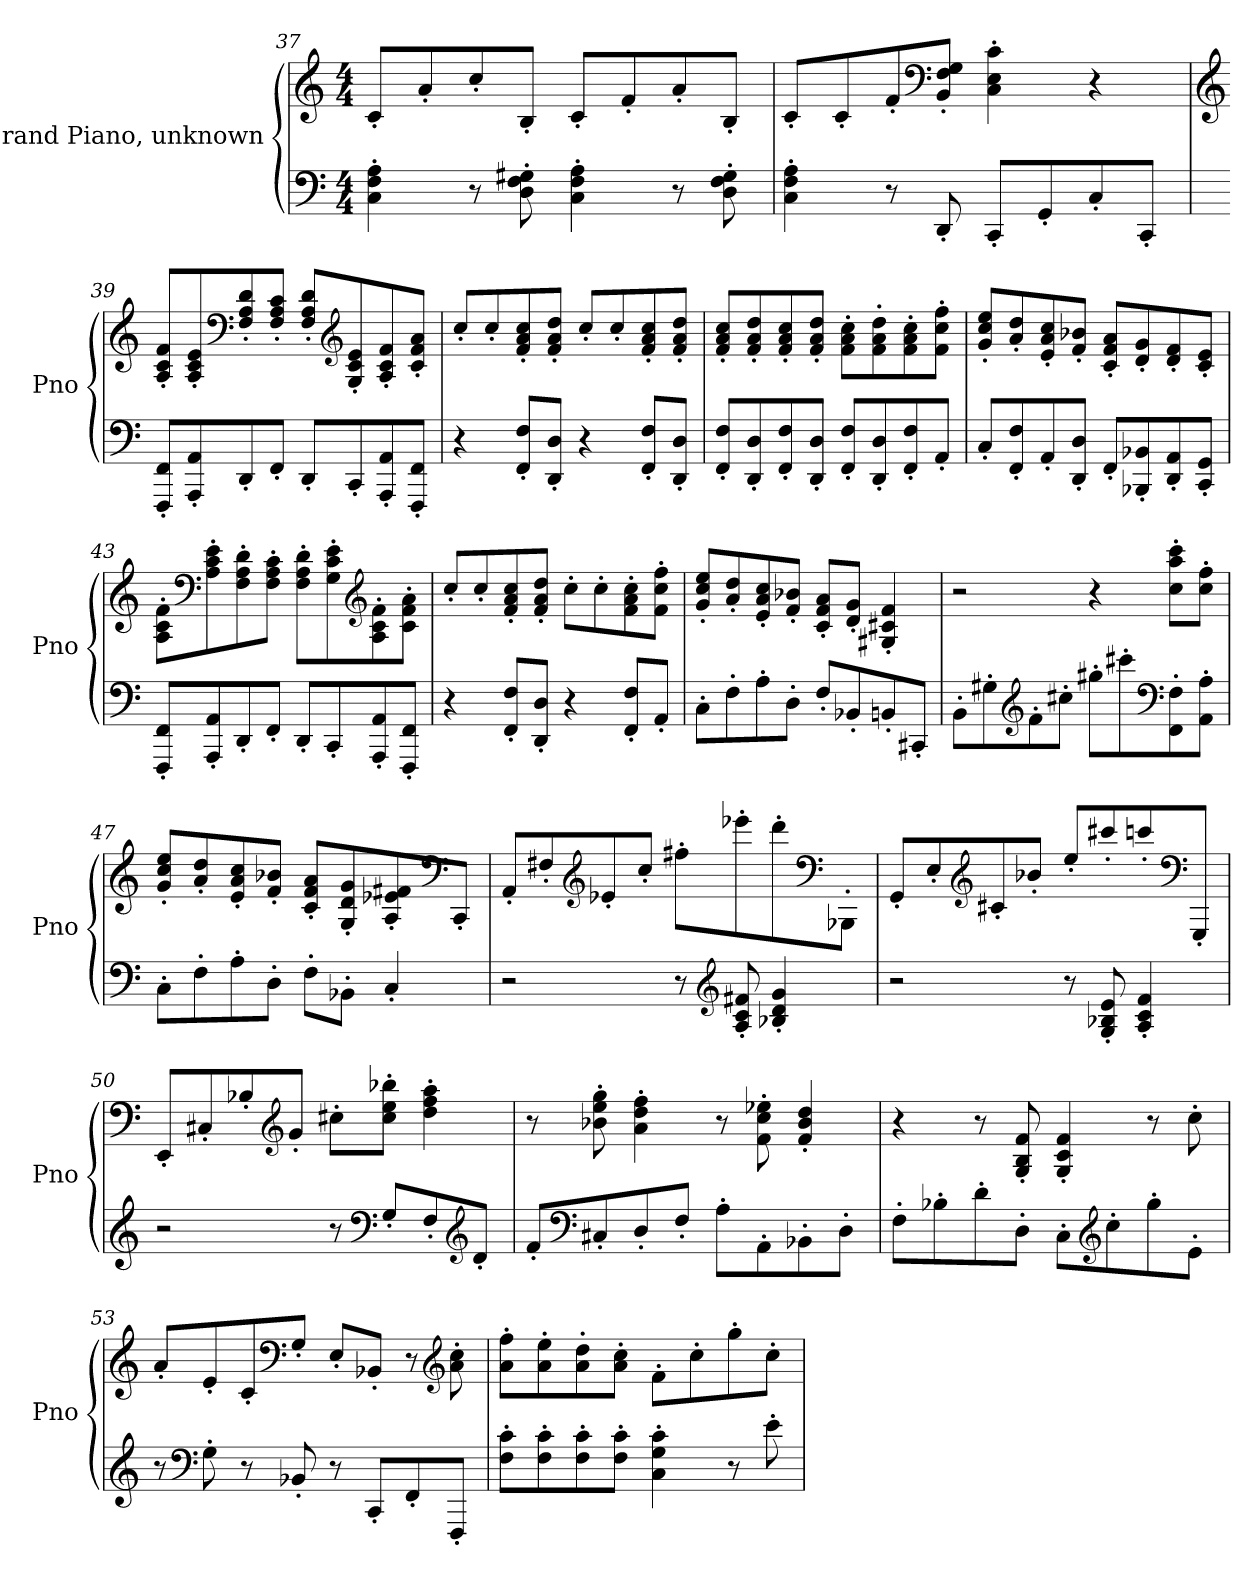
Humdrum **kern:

**kern	**kern
*part1	*part1
*staff2	*staff1
*I"Grand Piano, unknown	*
*I'Pno	*
!!LO:PB:g=z
*clefF4	*clefG2
*k[]	*k[]
*M4/4	*M4/4
=37	=37
4C\' 4F\' 4A\'	8c'/L
.	8a'/
8r	8cc'/
8D\' 8F\' 8G#X\'	8B'/J
4C\' 4F\' 4A\'	8c'/L
.	8f'/
8r	8a'/
8D\' 8F\' 8G#\'	8B'/J
=38	=38
4C\' 4F\' 4A\'	8c'/L
.	8c'/
8r	8f'/
*	*clefF4
8DD'/	8BB/' 8F/' 8G/'J
8CC'/L	4C\' 4E\' 4c\'
8GG'/	.
8C'/	4r
8CC'/J	.
=39	=39
*	*clefG2
8FFF/' 8FF/'L	8A/' 8c/' 8f/'L
8AAA/' 8AA/'	8A/' 8c/' 8e/'
*	*clefF4
8DD'/	8F/' 8A/' 8d/'
8FF'/J	8F/' 8A/' 8c/'J
8DD'/L	8F/' 8A/' 8d/'L
*	*clefG2
8CC'/	8G/' 8c/' 8e/'
8AAA/' 8AA/'	8A/' 8c/' 8f/'
8FFF/' 8FF/'J	8c/' 8f/' 8a/'J
=40	=40
4r	8cc'/L
.	8cc'/
8FF/' 8F/'L	8f/' 8a/' 8cc/'
8DD/' 8D/'J	8f/' 8a/' 8dd/'J
4r	8cc'/L
.	8cc'/
8FF/' 8F/'L	8f/' 8a/' 8cc/'
8DD/' 8D/'J	8f/' 8a/' 8dd/'J
!!LO:LB:g=z
=41	=41
8FF/' 8F/'L	8f/' 8a/' 8cc/'L
8DD/' 8D/'	8f/' 8a/' 8dd/'
8FF/' 8F/'	8f/' 8a/' 8cc/'
8DD/' 8D/'J	8f/' 8a/' 8dd/'J
8FF/' 8F/'L	8f\' 8a\' 8cc\'L
8DD/' 8D/'	8f\' 8a\' 8dd\'
8FF/' 8F/'	8f\' 8a\' 8cc\'
8AA'/J	8f\' 8cc\' 8ff\'J
=42	=42
8C'/L	8g/' 8cc/' 8ee/'L
8FF/' 8F/'	8a/' 8dd/'
8AA'/	8e/' 8a/' 8cc/'
8DD/' 8D/'J	8f/' 8b-X/'J
8FF'/L	8c/' 8f/' 8a/'L
8BBB-X/' 8BB-X/'	8d/' 8g/'
8DD/' 8AA/'	8d/' 8f/'
8CC/' 8GG/'J	8c/' 8e/'J
=43	=43
8FFF/' 8FF/'L	8A\' 8c\' 8f\'L
*	*clefF4
8AAA/' 8AA/'	8A\' 8c\' 8e\'
8DD'/	8F\' 8A\' 8d\'
8FF'/J	8F\' 8A\' 8c\'J
8DD'/L	8F\' 8A\' 8d\'L
8CC'/	8G\' 8c\' 8e\'
*	*clefG2
8AAA/' 8AA/'	8A\' 8c\' 8f\'
8FFF/' 8FF/'J	8c\' 8f\' 8a\'J
=44	=44
4r	8cc'/L
.	8cc'/
8FF/' 8F/'L	8f/' 8a/' 8cc/'
8DD/' 8D/'J	8f/' 8a/' 8dd/'J
4r	8cc'\L
.	8cc'\
8FF/' 8F/'L	8f\' 8a\' 8cc\'
8AA'/J	8f\' 8cc\' 8ff\'J
!!LO:LB:g=z
=45	=45
8C'\L	8g/' 8cc/' 8ee/'L
8F'\	8a/' 8dd/'
8A'\	8e/' 8a/' 8cc/'
8D'\J	8f/' 8b-X/'J
8F'/L	8c/' 8f/' 8a/'L
8BB-X'/	8d/' 8g/'J
8BBn'/	4G#X/' 4c#X/' 4f/'
8CC#X'/J	.
=46	=46
8BB'\L	2r
8G#X'\	.
*clefG2	*
8f'\	.
8cc#X'\J	.
8gg#X'\L	4r
8ccc#X'\	.
*clefF4	*
8FF\' 8F\'	8cc\' 8aa\' 8ccc\'L
8AA\' 8A\'J	8cc\' 8ff\'J
=47	=47
8C'\L	8g/' 8cc/' 8ee/'L
8F'\	8a/' 8dd/'
8A'\	8e/' 8a/' 8cc/'
8D'\J	8f/' 8b-X/'J
8F'\L	8c/' 8f/' 8a/'L
8BB-X'\J	8G/' 8d/' 8g/'
4C'/	8A/' 8e-X/' 8f#X/'
*	*clefF4
.	8CC'/J
!!LO:LB:g=z
=48	=48
2r	8AA'/L
.	8F#X'/
*	*clefG2
.	8e-X'/
.	8cc'/J
8r	8ff#X'\L
*clefG2	*
8A/' 8c/' 8f#X/'	8eee-X'\
4B-X/' 4d/' 4g/'	8ddd'\
*	*clefF4
.	8BBB-X'\J
=49	=49
2r	8GG'/L
.	8E'/
*	*clefG2
.	8c#X'/
.	8b-X'/J
8r	8ee'/L
8G/' 8B-X/' 8e/'	8ccc#X'/
4A/' 4c/' 4f/'	8cccn'/
*	*clefF4
.	8GGG'/J
=50	=50
2r	8EE'/L
.	8C#X'/
.	8B-X'/
*	*clefG2
.	8g'/J
8r	8cc#X'\L
*clefF4	*
8G'/L	8cc#\' 8ee\' 8bb-X\'J
8F'/	4dd\' 4ff\' 4aa\'
*clefG2	*
8d'/J	.
!!LO:LB:g=z
=51	=51
8f'/L	8r
*clefF4	*
8C#X'/	8b-X\' 8ee\' 8gg\'
8D'/	4a\' 4dd\' 4ff\'
8F'/J	.
8A'\L	8r
8AA'\	8f\' 8cc\' 8ee-X\'
8BB-X'\	4f/' 4b-/' 4dd/'
8D'\J	.
=52	=52
8F'\L	4r
8B-X'\	.
8d'\	8r
8D'\J	8G/' 8B/' 8f/'
8C'\L	4G/' 4c/' 4f/'
*clefG2	*
8cc'\	.
8gg'\	8r
8e'\J	8cc'\
=53	=53
8r	8a'/L
*clefF4	*
8G'\	8e'/
8r	8c'/
*	*clefF4
8BB-X'/	8G'/J
8r	8E'/L
8CC'/L	8BB-X'/J
8FF'/	8r
*	*clefG2
8FFF'/J	8a\' 8cc\'
!!LO:LB:g=z
=54	=54
8F\' 8c\'L	8a\' 8ff\'L
8F\' 8c\'	8a\' 8ee\'
8F\' 8c\'	8a\' 8dd\'
8F\' 8c\'J	8a\' 8cc\'J
4C\' 4G\' 4c\'	8f'\L
.	8cc'\
8r	8gg'\
8e'\	8cc'\J
=	=
*-	*-
